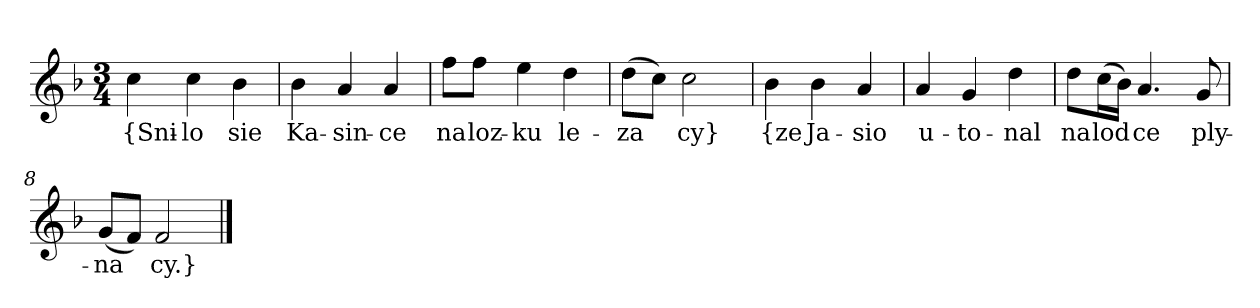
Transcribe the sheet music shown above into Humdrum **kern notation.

**kern	**text
*part1	*part1
*staff1	*staff1
*clefG2	*
*k[b-]	*
*F:	*
*M3/4	*
=	=
4cc	{Sni-
4cc	-lo
4b-	sie
=2	=2
4b-	Ka-
4a	-sin-
4a	-ce
=3	=3
8ff\L	na
8ff\J	loz-
4ee	-ku
4dd	le-
=4	=4
(8dd\L	-za
8cc\J)	--
2cc	-cy}
=5y	=5y
4b-	{ze
4b-	Ja-
4a	-sio
=6	=6
4a	u-
4g	-to-
4dd	-nal
=7	=7
8dd\L	na
(16cc\L	lod
16b-\JJ)	--
4.a	-ce
8g	ply-
=8	=8
(8g/L	-na
8f/J)	--
2f	-cy.}
==	==
*-	*-
